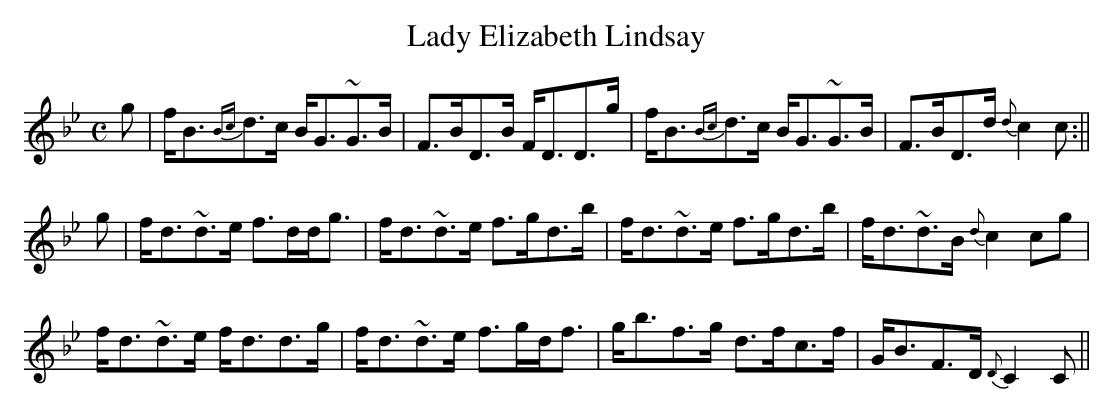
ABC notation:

X:1
T:Lady Elizabeth Lindsay
M:C
L:1/16
K:Cdor
g2|fB3{Bc}d3c BG3~G3B|F3BD3B FD3D3g|fB3{Bc}d3c BG3~G3B|F3BD3d {d}c4 c2:||
g2|fd3~d3e f3ddg3|fd3~d3e f3gd3b|fd3~d3e f3gd3b|fd3~d3B {d}c4 c2g2|
fd3~d3e fd3d3g|fd3~d3e f3gdf3|gb3f3g d3fc3f|GB3F3D {D}C4 C2||
